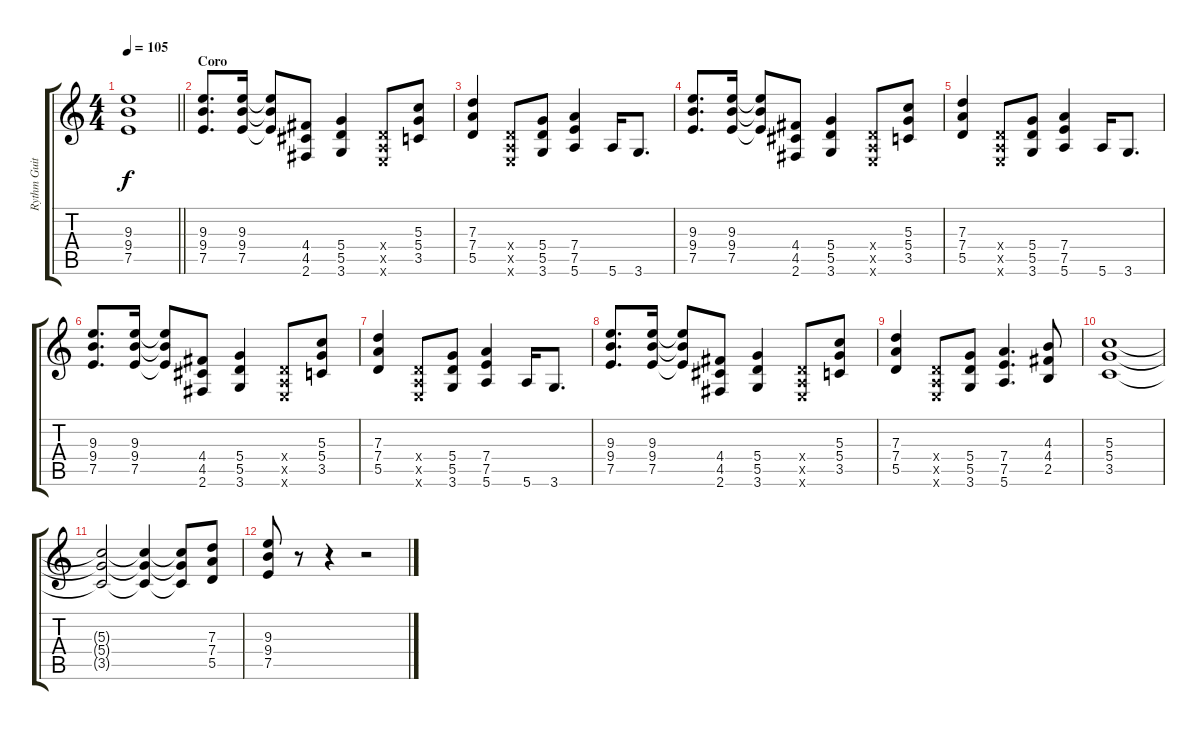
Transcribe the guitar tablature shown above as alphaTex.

\track ("Rythm Guitar" "Rythm Guit") {instrument overdrivenguitar}
\staff {score tabs}
\tuning (E4 B3 G3 D3 A2 E2) {hide}
\ts (4 4)
\tempo 105
\clef g2
\barLineRight lightlight
\ks c
(9.3 9.4 7.5).1{dy f} |
\section ("" "Coro")
(9.3 9.4 7.5).8{d} (9.3 9.4 7.5).16 (9.3{t} 9.4{t} 7.5{t}).8 (4.4 4.5 2.6).8 (5.4 5.5 3.6).4 (0.4{x} 0.5{x} 0.6{x}).8 (5.3 5.4 3.5).8 |
(7.3 7.4 5.5).4 (0.4{x} 0.5{x} 0.6{x}).8 (5.4 5.5 3.6).8 (7.4 7.5 5.6).4 5.6.16 3.6.8{d} |
(9.3 9.4 7.5).8{d} (9.3 9.4 7.5).16 (9.3{t} 9.4{t} 7.5{t}).8 (4.4 4.5 2.6).8 (5.4 5.5 3.6).4 (0.4{x} 0.5{x} 0.6{x}).8 (5.3 5.4 3.5).8 |
(7.3 7.4 5.5).4 (0.4{x} 0.5{x} 0.6{x}).8 (5.4 5.5 3.6).8 (7.4 7.5 5.6).4 5.6.16 3.6.8{d} |
(9.3 9.4 7.5).8{d} (9.3 9.4 7.5).16 (9.3{t} 9.4{t} 7.5{t}).8 (4.4 4.5 2.6).8 (5.4 5.5 3.6).4 (0.4{x} 0.5{x} 0.6{x}).8 (5.3 5.4 3.5).8 |
(7.3 7.4 5.5).4 (0.4{x} 0.5{x} 0.6{x}).8 (5.4 5.5 3.6).8 (7.4 7.5 5.6).4 5.6.16 3.6.8{d} |
(9.3 9.4 7.5).8{d} (9.3 9.4 7.5).16 (9.3{t} 9.4{t} 7.5{t}).8 (4.4 4.5 2.6).8 (5.4 5.5 3.6).4 (0.4{x} 0.5{x} 0.6{x}).8 (5.3 5.4 3.5).8 |
(7.3 7.4 5.5).4 (0.4{x} 0.5{x} 0.6{x}).8 (5.4 5.5 3.6).8 (7.4 7.5 5.6).4{d} (4.3 4.4 2.5).8 |
(5.3 5.4 3.5).1 |
(5.3{t} 5.4{t} 3.5{t}).2 (5.3{t} 5.4{t} 3.5{t}).4 (5.3{t} 5.4{t} 3.5{t}).8 (7.3 7.4 5.5).8 |
(9.3 9.4 7.5).8 r.8 r.4 r.2
